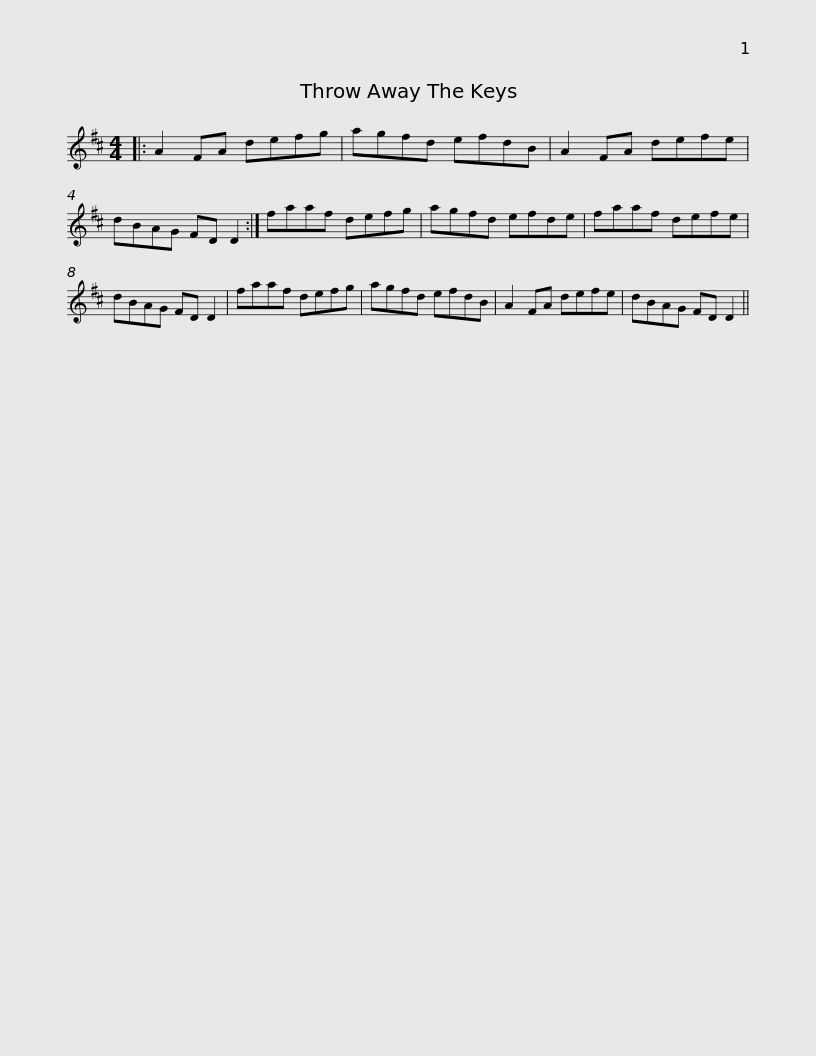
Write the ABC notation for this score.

X:1
L:1/8
M:4/4
I:linebreak $
K:D
V:1 treble
V:1
|: A2 FA defg | agfd efdB | A2 FA defe | dBAG FD D2 :| faaf defg |$ %5
 agfd efde | faaf defe | dBAG FD D2 | faaf defg | agfd efdB |$ %10
 A2 FA defe | dBAG FD D2 || %12
